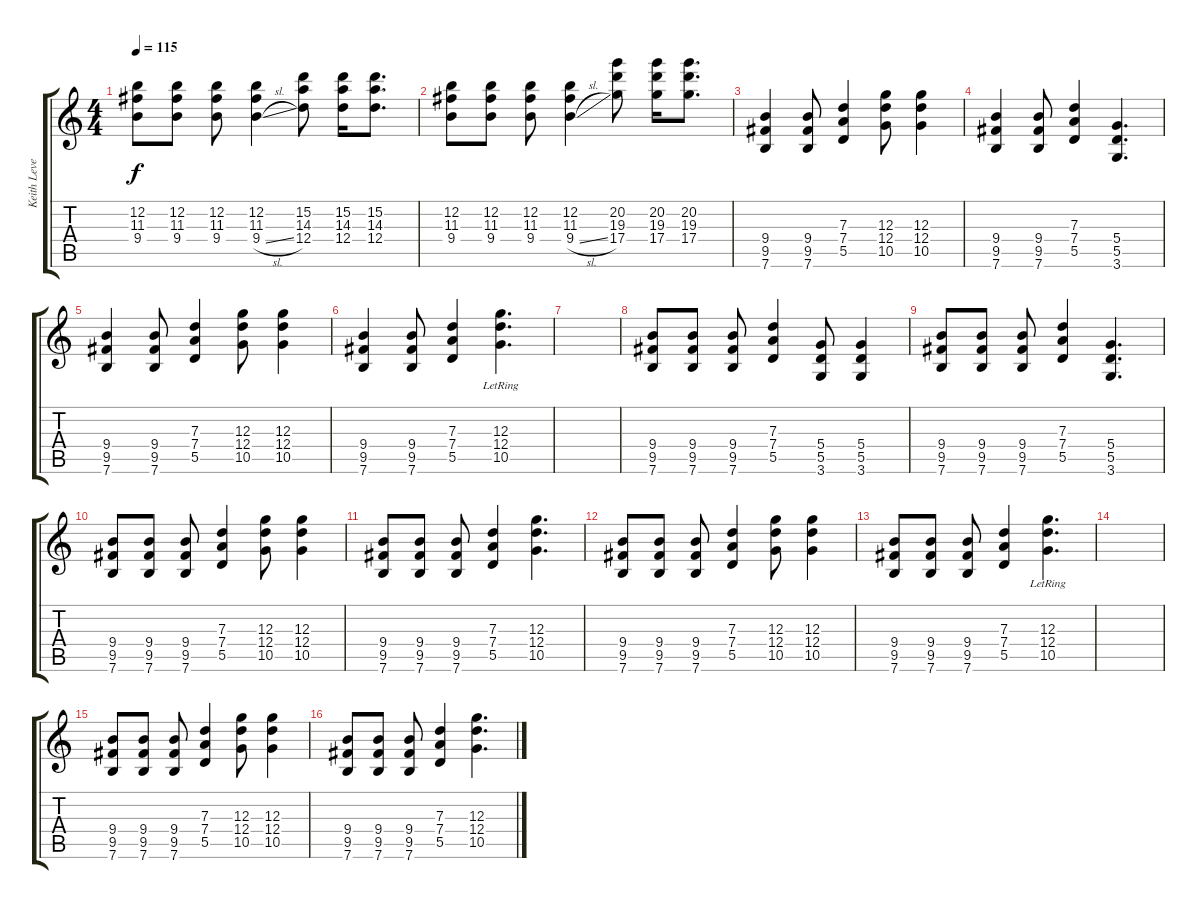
\track ("Keith Levene-Guitar" "Keith Leve") {instrument overdrivenguitar}
\staff {score tabs}
\tuning (E4 B3 G3 D3 A2 E2) {hide}
\ts (4 4)
\tempo 115
\clef g2
\ks c
(12.2 11.3 9.4).8{dy f} (12.2 11.3 9.4).8 (12.2 11.3 9.4).8 (12.2 11.3 9.4{sl}).4 (15.2 14.3 12.4).8 (15.2 14.3 12.4).16 (15.2 14.3 12.4).8{d} |
(12.2 11.3 9.4).8 (12.2 11.3 9.4).8 (12.2 11.3 9.4).8 (12.2 11.3 9.4{sl}).4 (20.2 19.3 17.4).8 (20.2 19.3 17.4).16 (20.2 19.3 17.4).8{d} |
(9.4 9.5 7.6).4 (9.4 9.5 7.6).8 (7.3 7.4 5.5).4 (12.3 12.4 10.5).8 (12.3 12.4 10.5).4 |
(9.4 9.5 7.6).4 (9.4 9.5 7.6).8 (7.3 7.4 5.5).4 (5.4 5.5 3.6).4{d} |
(9.4 9.5 7.6).4 (9.4 9.5 7.6).8 (7.3 7.4 5.5).4 (12.3 12.4 10.5).8 (12.3 12.4 10.5).4 |
(9.4 9.5 7.6).4 (9.4 9.5 7.6).8 (7.3 7.4 5.5).4 (12.3{lr} 12.4 10.5).4{d} |
|
(9.4 9.5 7.6).8 (9.4 9.5 7.6).8 (9.4 9.5 7.6).8 (7.3 7.4 5.5).4 (5.4 5.5 3.6).8 (5.4 5.5 3.6).4 |
(9.4 9.5 7.6).8 (9.4 9.5 7.6).8 (9.4 9.5 7.6).8 (7.3 7.4 5.5).4 (5.4 5.5 3.6).4{d} |
(9.4 9.5 7.6).8 (9.4 9.5 7.6).8 (9.4 9.5 7.6).8 (7.3 7.4 5.5).4 (12.3 12.4 10.5).8 (12.3 12.4 10.5).4 |
(9.4 9.5 7.6).8 (9.4 9.5 7.6).8 (9.4 9.5 7.6).8 (7.3 7.4 5.5).4 (12.3 12.4 10.5).4{d} |
(9.4 9.5 7.6).8 (9.4 9.5 7.6).8 (9.4 9.5 7.6).8 (7.3 7.4 5.5).4 (12.3 12.4 10.5).8 (12.3 12.4 10.5).4 |
(9.4 9.5 7.6).8 (9.4 9.5 7.6).8 (9.4 9.5 7.6).8 (7.3 7.4 5.5).4 (12.3 12.4{lr} 10.5{lr}).4{d} |
|
(9.4 9.5 7.6).8 (9.4 9.5 7.6).8 (9.4 9.5 7.6).8 (7.3 7.4 5.5).4 (12.3 12.4 10.5).8 (12.3 12.4 10.5).4 |
(9.4 9.5 7.6).8 (9.4 9.5 7.6).8 (9.4 9.5 7.6).8 (7.3 7.4 5.5).4 (12.3 12.4 10.5).4{d}
